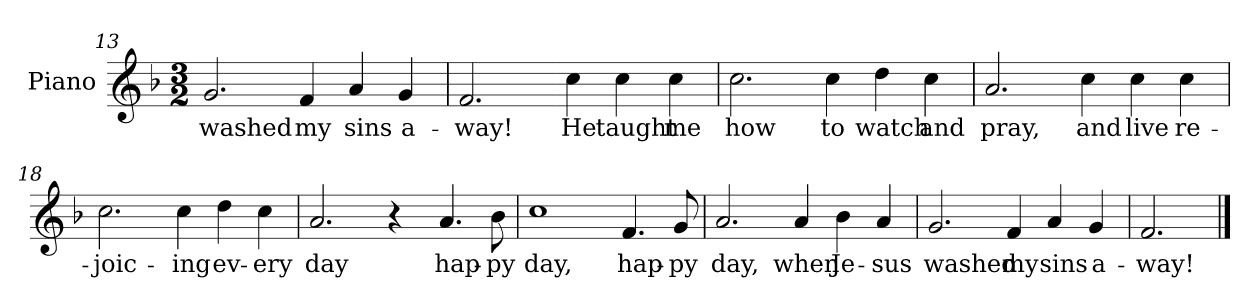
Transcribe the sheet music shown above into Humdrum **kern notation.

**kern	**text
*part1	*part1
*staff1	*staff1
*I"Piano	*
*I'Pno.	*
*clefG2	*
*k[b-]	*
*F:	*
*M3/2	*
=13	=13
!	!LO:LY:b:color=#000000
2.gi/	washed
!	!LO:LY:b:color=#000000
4fi/	my
!	!LO:LY:b:color=#000000
4ai/	sins
!	!LO:LY:b:color=#000000
4gi/	a-
=14	=14
!	!LO:LY:b:color=#000000
2.fi/	-way!
!!LO:LB:g=z
=15-	=15-
!	!LO:LY:b:color=#000000
4cci\	He
!	!LO:LY:b:color=#000000
4cci\	taught
!	!LO:LY:b:color=#000000
4cci\	me
=16	=16
!	!LO:LY:b:color=#000000
2.cci\	how
!	!LO:LY:b:color=#000000
4cci\	to
!	!LO:LY:b:color=#000000
4ddi\	watch
!	!LO:LY:b:color=#000000
4cci\	and
=17	=17
!	!LO:LY:b:color=#000000
2.ai/	pray,
!	!LO:LY:b:color=#000000
4cci\	and
!	!LO:LY:b:color=#000000
4cci\	live
!	!LO:LY:b:color=#000000
4cci\	re-
!!LO:LB:g=z
=18	=18
!	!LO:LY:b:color=#000000
2.cci\	-joic-
!	!LO:LY:b:color=#000000
4cci\	-ing
!	!LO:LY:b:color=#000000
4ddi\	ev-
!	!LO:LY:b:color=#000000
4cci\	-ery
=19	=19
!	!LO:LY:b:color=#000000
2.ai/	day
4r	.
=20-	=20-
!	!LO:LY:b:color=#000000
4.ai/	hap-
!	!LO:LY:b:color=#000000
8b-i\	-py
=21	=21
!	!LO:LY:b:color=#000000
1cci	day,
!	!LO:LY:b:color=#000000
4.fi/	hap-
!	!LO:LY:b:color=#000000
8gi/	-py
!!LO:LB:g=z
=22	=22
!	!LO:LY:b:color=#000000
2.ai/	day,
!	!LO:LY:b:color=#000000
4ai/	when
!	!LO:LY:b:color=#000000
4b-i\	Je-
!	!LO:LY:b:color=#000000
4ai/	-sus
=23	=23
!	!LO:LY:b:color=#000000
2.gi/	washed
!	!LO:LY:b:color=#000000
4fi/	my
!	!LO:LY:b:color=#000000
4ai/	sins
!	!LO:LY:b:color=#000000
4gi/	a-
=24	=24
!	!LO:LY:b:color=#000000
2.fi/	-way!
==	==
*-	*-
